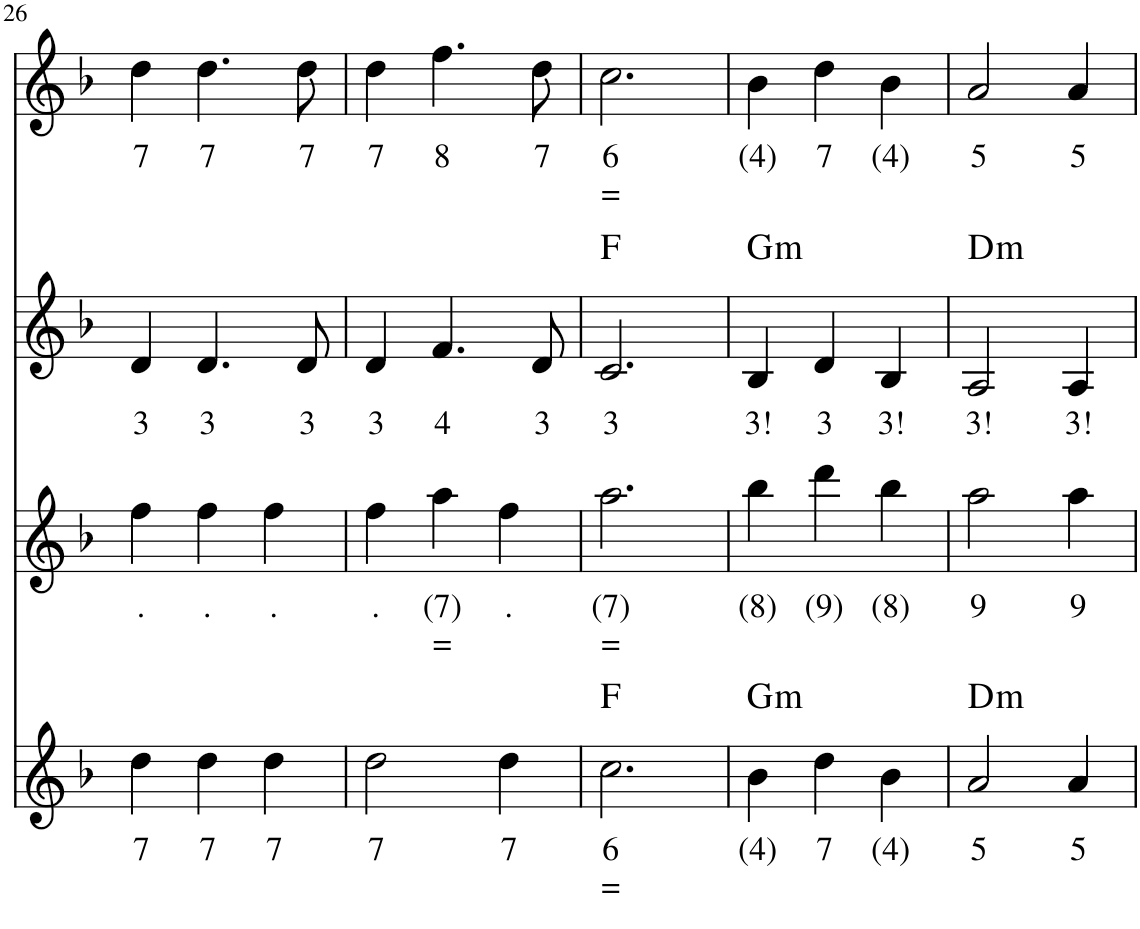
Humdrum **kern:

**kern	**text	**text	**kern	**text	**text	**kern	**text	**harte	**kern	**text	**text
*part4	*part4	*part4	*part3	*part3	*part3	*part2	*part2	*part2	*part1	*part1	*part1
*staff4	*staff4	*staff4	*staff3	*staff3	*staff3	*staff2	*staff2	*	*staff1	*staff1	*staff1
*I"Stem	*	*	*I"Stem	*	*	*I"Stem	*	*	*I"Stem	*	*
!!LO:PB:g=z
*clefG2	*	*	*clefG2	*	*	*clefG2	*	*	*clefG2	*	*
*k[b-]	*	*	*k[b-]	*	*	*k[b-]	*	*	*k[b-]	*	*
*M3/4	*	*	*M3/4	*	*	*M3/4	*	*	*M3/4	*	*
=26	=26	=26	=26	=26	=26	=26	=26	=26	=26	=26	=26
!	!LO:LY:b	!	!	!LO:LY:b	!	!	!LO:LY:b	!	!	!LO:LY:b	!
4dd\	7	.	4ff\	.	.	4d/	3	.	4dd\	7	.
!	!LO:LY:b	!	!	!LO:LY:b	!	!	!LO:LY:b	!	!	!LO:LY:b	!
4dd\	7	.	4ff\	.	.	4.d/	3	.	4.dd\	7	.
!	!LO:LY:b	!	!	!LO:LY:b	!	!	!	!	!	!	!
4dd\	7	.	4ff\	.	.	.	.	.	.	.	.
!	!	!	!	!	!	!	!LO:LY:b	!	!	!LO:LY:b	!
.	.	.	.	.	.	8d/	3	.	8dd\	7	.
=27	=27	=27	=27	=27	=27	=27	=27	=27	=27	=27	=27
!	!LO:LY:b	!	!	!LO:LY:b	!	!	!LO:LY:b	!	!	!LO:LY:b	!
2dd\	7	.	4ff\	.	.	4d/	3	.	4dd\	7	.
!	!	!	!	!LO:LY:b	!LO:LY:b	!	!LO:LY:b	!	!	!LO:LY:b	!
.	.	.	4aa\	(7)	=	4.f/	4	.	4.ff\	8	.
!	!LO:LY:b	!	!	!LO:LY:b	!	!	!	!	!	!	!
4dd\	7	.	4ff\	.	.	.	.	.	.	.	.
!	!	!	!	!	!	!	!LO:LY:b	!	!	!LO:LY:b	!
.	.	.	.	.	.	8d/	3	.	8dd\	7	.
=28	=28	=28	=28	=28	=28	=28	=28	=28	=28	=28	=28
!	!LO:LY:b	!LO:LY:b	!	!LO:LY:b	!LO:LY:b	!	!LO:LY:b	!	!	!LO:LY:b	!LO:LY:b
2.cc\	6	=	2.aa\	(7)	=	2.c/	3	F:maj	2.cc\	6	=
=29	=29	=29	=29	=29	=29	=29	=29	=29	=29	=29	=29
!	!LO:LY:b	!	!	!LO:LY:b	!	!	!LO:LY:b	!LO:H:kt=m	!	!LO:LY:b	!
4b-\	(4)	.	4bb-\	(8)	.	4B-/	3!	G:min	4b-\	(4)	.
!	!LO:LY:b	!	!	!LO:LY:b	!	!	!LO:LY:b	!	!	!LO:LY:b	!
4dd\	7	.	4ddd\	(9)	.	4d/	3	.	4dd\	7	.
!	!LO:LY:b	!	!	!LO:LY:b	!	!	!LO:LY:b	!	!	!LO:LY:b	!
4b-\	(4)	.	4bb-\	(8)	.	4B-/	3!	.	4b-\	(4)	.
=30	=30	=30	=30	=30	=30	=30	=30	=30	=30	=30	=30
!	!LO:LY:b	!	!	!LO:LY:b	!	!	!LO:LY:b	!LO:H:kt=m	!	!LO:LY:b	!
2a/	5	.	2aa\	9	.	2A/	3!	D:min	2a/	5	.
!	!LO:LY:b	!	!	!LO:LY:b	!	!	!LO:LY:b	!	!	!LO:LY:b	!
4a/	5	.	4aa\	9	.	4A/	3!	.	4a/	5	.
=	=	=	=	=	=	=	=	=	=	=	=
*-	*-	*-	*-	*-	*-	*-	*-	*-	*-	*-	*-
